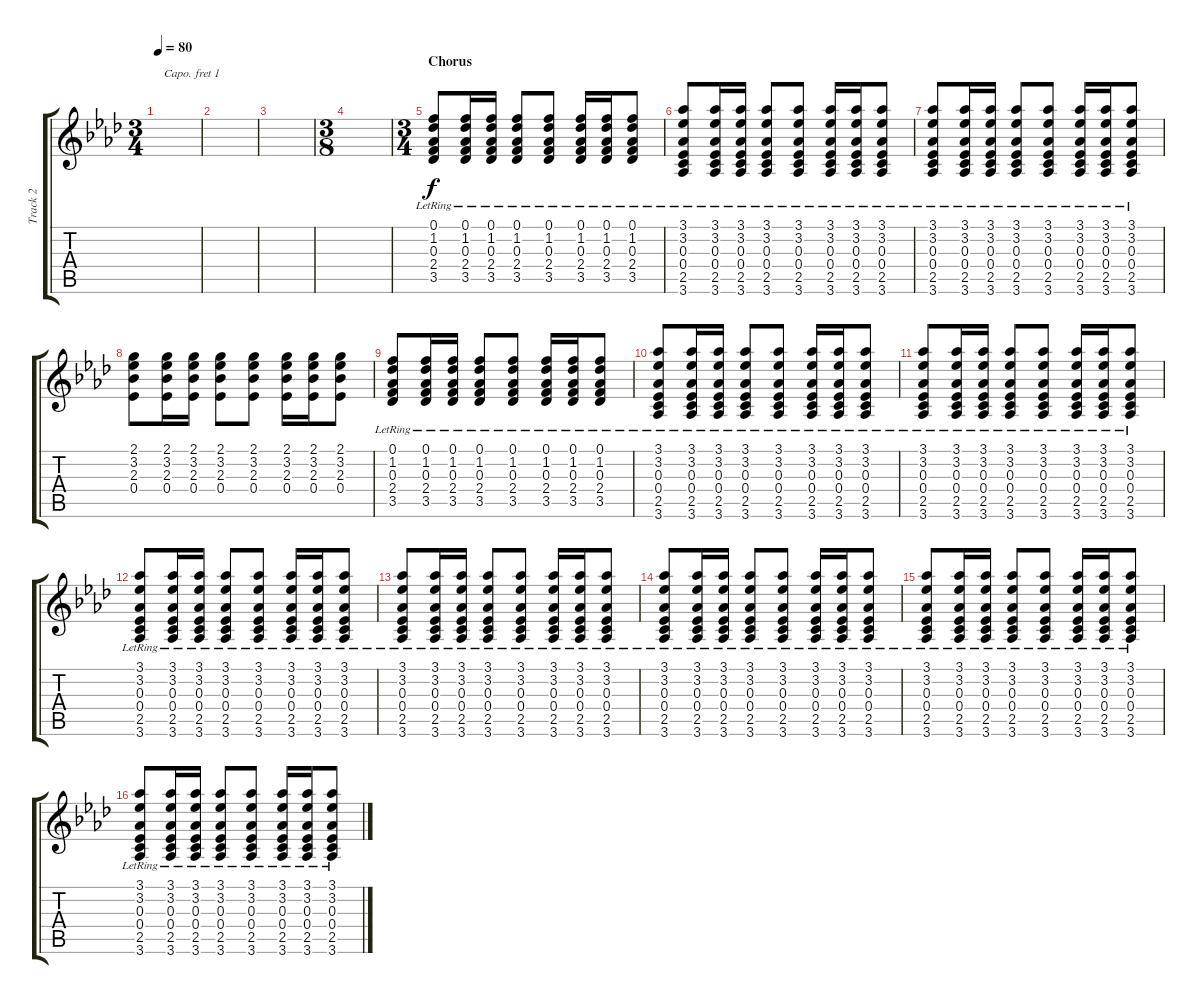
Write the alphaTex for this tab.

\track ("Track 2" "Track 2") {instrument acousticguitarsteel}
\staff {score tabs}
\capo 1
\tuning (E4 B3 G3 D3 A2 E2) {hide}
\ts (3 4)
\tempo 80
\clef g2
\ks ab
|
|
|
\ts (3 8)
|
\ts (3 4)
\section ("" "Chorus")
(0.1{lr} 1.2{lr} 0.3{lr} 2.4{lr} 3.5{lr}).8 (0.1{lr} 1.2{lr} 0.3{lr} 2.4{lr} 3.5{lr}).16 (0.1{lr} 1.2{lr} 0.3{lr} 2.4{lr} 3.5{lr}).16 (0.1{lr} 1.2{lr} 0.3{lr} 2.4{lr} 3.5{lr}).8 (0.1{lr} 1.2{lr} 0.3{lr} 2.4{lr} 3.5{lr}).8 (0.1{lr} 1.2{lr} 0.3{lr} 2.4{lr} 3.5{lr}).16 (0.1{lr} 1.2{lr} 0.3{lr} 2.4{lr} 3.5{lr}).16 (0.1{lr} 1.2{lr} 0.3{lr} 2.4{lr} 3.5{lr}).8 |
(3.1{lr} 3.2{lr} 0.3{lr} 0.4{lr} 2.5{lr} 3.6{lr}).8 (3.1{lr} 3.2{lr} 0.3{lr} 0.4{lr} 2.5{lr} 3.6{lr}).16 (3.1{lr} 3.2{lr} 0.3{lr} 0.4{lr} 2.5{lr} 3.6{lr}).16 (3.1{lr} 3.2{lr} 0.3{lr} 0.4{lr} 2.5{lr} 3.6{lr}).8 (3.1{lr} 3.2{lr} 0.3{lr} 0.4{lr} 2.5{lr} 3.6{lr}).8 (3.1{lr} 3.2{lr} 0.3{lr} 0.4{lr} 2.5{lr} 3.6{lr}).16 (3.1{lr} 3.2{lr} 0.3{lr} 0.4{lr} 2.5{lr} 3.6{lr}).16 (3.1{lr} 3.2{lr} 0.3{lr} 0.4{lr} 2.5{lr} 3.6{lr}).8 |
(3.1{lr} 3.2{lr} 0.3{lr} 0.4{lr} 2.5{lr} 3.6{lr}).8 (3.1{lr} 3.2{lr} 0.3{lr} 0.4{lr} 2.5{lr} 3.6{lr}).16 (3.1{lr} 3.2{lr} 0.3{lr} 0.4{lr} 2.5{lr} 3.6{lr}).16 (3.1{lr} 3.2{lr} 0.3{lr} 0.4{lr} 2.5{lr} 3.6{lr}).8 (3.1{lr} 3.2{lr} 0.3{lr} 0.4{lr} 2.5{lr} 3.6{lr}).8 (3.1{lr} 3.2{lr} 0.3{lr} 0.4{lr} 2.5{lr} 3.6{lr}).16 (3.1{lr} 3.2{lr} 0.3{lr} 0.4{lr} 2.5{lr} 3.6{lr}).16 (3.1{lr} 3.2{lr} 0.3{lr} 0.4{lr} 2.5{lr} 3.6{lr}).8 |
(2.1 3.2 2.3 0.4).8 (2.1 3.2 2.3 0.4).16 (2.1 3.2 2.3 0.4).16 (2.1 3.2 2.3 0.4).8 (2.1 3.2 2.3 0.4).8 (2.1 3.2 2.3 0.4).16 (2.1 3.2 2.3 0.4).16 (2.1 3.2 2.3 0.4).8 |
(0.1{lr} 1.2{lr} 0.3{lr} 2.4{lr} 3.5{lr}).8 (0.1{lr} 1.2{lr} 0.3{lr} 2.4{lr} 3.5{lr}).16 (0.1{lr} 1.2{lr} 0.3{lr} 2.4{lr} 3.5{lr}).16 (0.1{lr} 1.2{lr} 0.3{lr} 2.4{lr} 3.5{lr}).8 (0.1{lr} 1.2{lr} 0.3{lr} 2.4{lr} 3.5{lr}).8 (0.1{lr} 1.2{lr} 0.3{lr} 2.4{lr} 3.5{lr}).16 (0.1{lr} 1.2{lr} 0.3{lr} 2.4{lr} 3.5{lr}).16 (0.1{lr} 1.2{lr} 0.3{lr} 2.4{lr} 3.5{lr}).8 |
(3.1{lr} 3.2{lr} 0.3{lr} 0.4{lr} 2.5{lr} 3.6{lr}).8 (3.1{lr} 3.2{lr} 0.3{lr} 0.4{lr} 2.5{lr} 3.6{lr}).16 (3.1{lr} 3.2{lr} 0.3{lr} 0.4{lr} 2.5{lr} 3.6{lr}).16 (3.1{lr} 3.2{lr} 0.3{lr} 0.4{lr} 2.5{lr} 3.6{lr}).8 (3.1{lr} 3.2{lr} 0.3{lr} 0.4{lr} 2.5{lr} 3.6{lr}).8 (3.1{lr} 3.2{lr} 0.3{lr} 0.4{lr} 2.5{lr} 3.6{lr}).16 (3.1{lr} 3.2{lr} 0.3{lr} 0.4{lr} 2.5{lr} 3.6{lr}).16 (3.1{lr} 3.2{lr} 0.3{lr} 0.4{lr} 2.5{lr} 3.6{lr}).8 |
(3.1{lr} 3.2{lr} 0.3{lr} 0.4{lr} 2.5{lr} 3.6{lr}).8 (3.1{lr} 3.2{lr} 0.3{lr} 0.4{lr} 2.5{lr} 3.6{lr}).16 (3.1{lr} 3.2{lr} 0.3{lr} 0.4{lr} 2.5{lr} 3.6{lr}).16 (3.1{lr} 3.2{lr} 0.3{lr} 0.4{lr} 2.5{lr} 3.6{lr}).8 (3.1{lr} 3.2{lr} 0.3{lr} 0.4{lr} 2.5{lr} 3.6{lr}).8 (3.1{lr} 3.2{lr} 0.3{lr} 0.4{lr} 2.5{lr} 3.6{lr}).16 (3.1{lr} 3.2{lr} 0.3{lr} 0.4{lr} 2.5{lr} 3.6{lr}).16 (3.1{lr} 3.2{lr} 0.3{lr} 0.4{lr} 2.5{lr} 3.6{lr}).8 |
(3.1{lr} 3.2{lr} 0.3{lr} 0.4{lr} 2.5{lr} 3.6{lr}).8 (3.1{lr} 3.2{lr} 0.3{lr} 0.4{lr} 2.5{lr} 3.6{lr}).16 (3.1{lr} 3.2{lr} 0.3{lr} 0.4{lr} 2.5{lr} 3.6{lr}).16 (3.1{lr} 3.2{lr} 0.3{lr} 0.4{lr} 2.5{lr} 3.6{lr}).8 (3.1{lr} 3.2{lr} 0.3{lr} 0.4{lr} 2.5{lr} 3.6{lr}).8 (3.1{lr} 3.2{lr} 0.3{lr} 0.4{lr} 2.5{lr} 3.6{lr}).16 (3.1{lr} 3.2{lr} 0.3{lr} 0.4{lr} 2.5{lr} 3.6{lr}).16 (3.1{lr} 3.2{lr} 0.3{lr} 0.4{lr} 2.5{lr} 3.6{lr}).8 |
(3.1{lr} 3.2{lr} 0.3{lr} 0.4{lr} 2.5{lr} 3.6{lr}).8 (3.1{lr} 3.2{lr} 0.3{lr} 0.4{lr} 2.5{lr} 3.6{lr}).16 (3.1{lr} 3.2{lr} 0.3{lr} 0.4{lr} 2.5{lr} 3.6{lr}).16 (3.1{lr} 3.2{lr} 0.3{lr} 0.4{lr} 2.5{lr} 3.6{lr}).8 (3.1{lr} 3.2{lr} 0.3{lr} 0.4{lr} 2.5{lr} 3.6{lr}).8 (3.1{lr} 3.2{lr} 0.3{lr} 0.4{lr} 2.5{lr} 3.6{lr}).16 (3.1{lr} 3.2{lr} 0.3{lr} 0.4{lr} 2.5{lr} 3.6{lr}).16 (3.1{lr} 3.2{lr} 0.3{lr} 0.4{lr} 2.5{lr} 3.6{lr}).8 |
(3.1{lr} 3.2{lr} 0.3{lr} 0.4{lr} 2.5{lr} 3.6{lr}).8 (3.1{lr} 3.2{lr} 0.3{lr} 0.4{lr} 2.5{lr} 3.6{lr}).16 (3.1{lr} 3.2{lr} 0.3{lr} 0.4{lr} 2.5{lr} 3.6{lr}).16 (3.1{lr} 3.2{lr} 0.3{lr} 0.4{lr} 2.5{lr} 3.6{lr}).8 (3.1{lr} 3.2{lr} 0.3{lr} 0.4{lr} 2.5{lr} 3.6{lr}).8 (3.1{lr} 3.2{lr} 0.3{lr} 0.4{lr} 2.5{lr} 3.6{lr}).16 (3.1{lr} 3.2{lr} 0.3{lr} 0.4{lr} 2.5{lr} 3.6{lr}).16 (3.1{lr} 3.2{lr} 0.3{lr} 0.4{lr} 2.5{lr} 3.6{lr}).8 |
(3.1{lr} 3.2{lr} 0.3{lr} 0.4{lr} 2.5{lr} 3.6{lr}).8 (3.1{lr} 3.2{lr} 0.3{lr} 0.4{lr} 2.5{lr} 3.6{lr}).16 (3.1{lr} 3.2{lr} 0.3{lr} 0.4{lr} 2.5{lr} 3.6{lr}).16 (3.1{lr} 3.2{lr} 0.3{lr} 0.4{lr} 2.5{lr} 3.6{lr}).8 (3.1{lr} 3.2{lr} 0.3{lr} 0.4{lr} 2.5{lr} 3.6{lr}).8 (3.1{lr} 3.2{lr} 0.3{lr} 0.4{lr} 2.5{lr} 3.6{lr}).16 (3.1{lr} 3.2{lr} 0.3{lr} 0.4{lr} 2.5{lr} 3.6{lr}).16 (3.1{lr} 3.2{lr} 0.3{lr} 0.4{lr} 2.5{lr} 3.6{lr}).8 |
(3.1{lr} 3.2{lr} 0.3{lr} 0.4{lr} 2.5{lr} 3.6{lr}).8 (3.1{lr} 3.2{lr} 0.3{lr} 0.4{lr} 2.5{lr} 3.6{lr}).16 (3.1{lr} 3.2{lr} 0.3{lr} 0.4{lr} 2.5{lr} 3.6{lr}).16 (3.1{lr} 3.2{lr} 0.3{lr} 0.4{lr} 2.5{lr} 3.6{lr}).8 (3.1{lr} 3.2{lr} 0.3{lr} 0.4{lr} 2.5{lr} 3.6{lr}).8 (3.1{lr} 3.2{lr} 0.3{lr} 0.4{lr} 2.5{lr} 3.6{lr}).16 (3.1{lr} 3.2{lr} 0.3{lr} 0.4{lr} 2.5{lr} 3.6{lr}).16 (3.1{lr} 3.2{lr} 0.3{lr} 0.4{lr} 2.5{lr} 3.6{lr}).8
